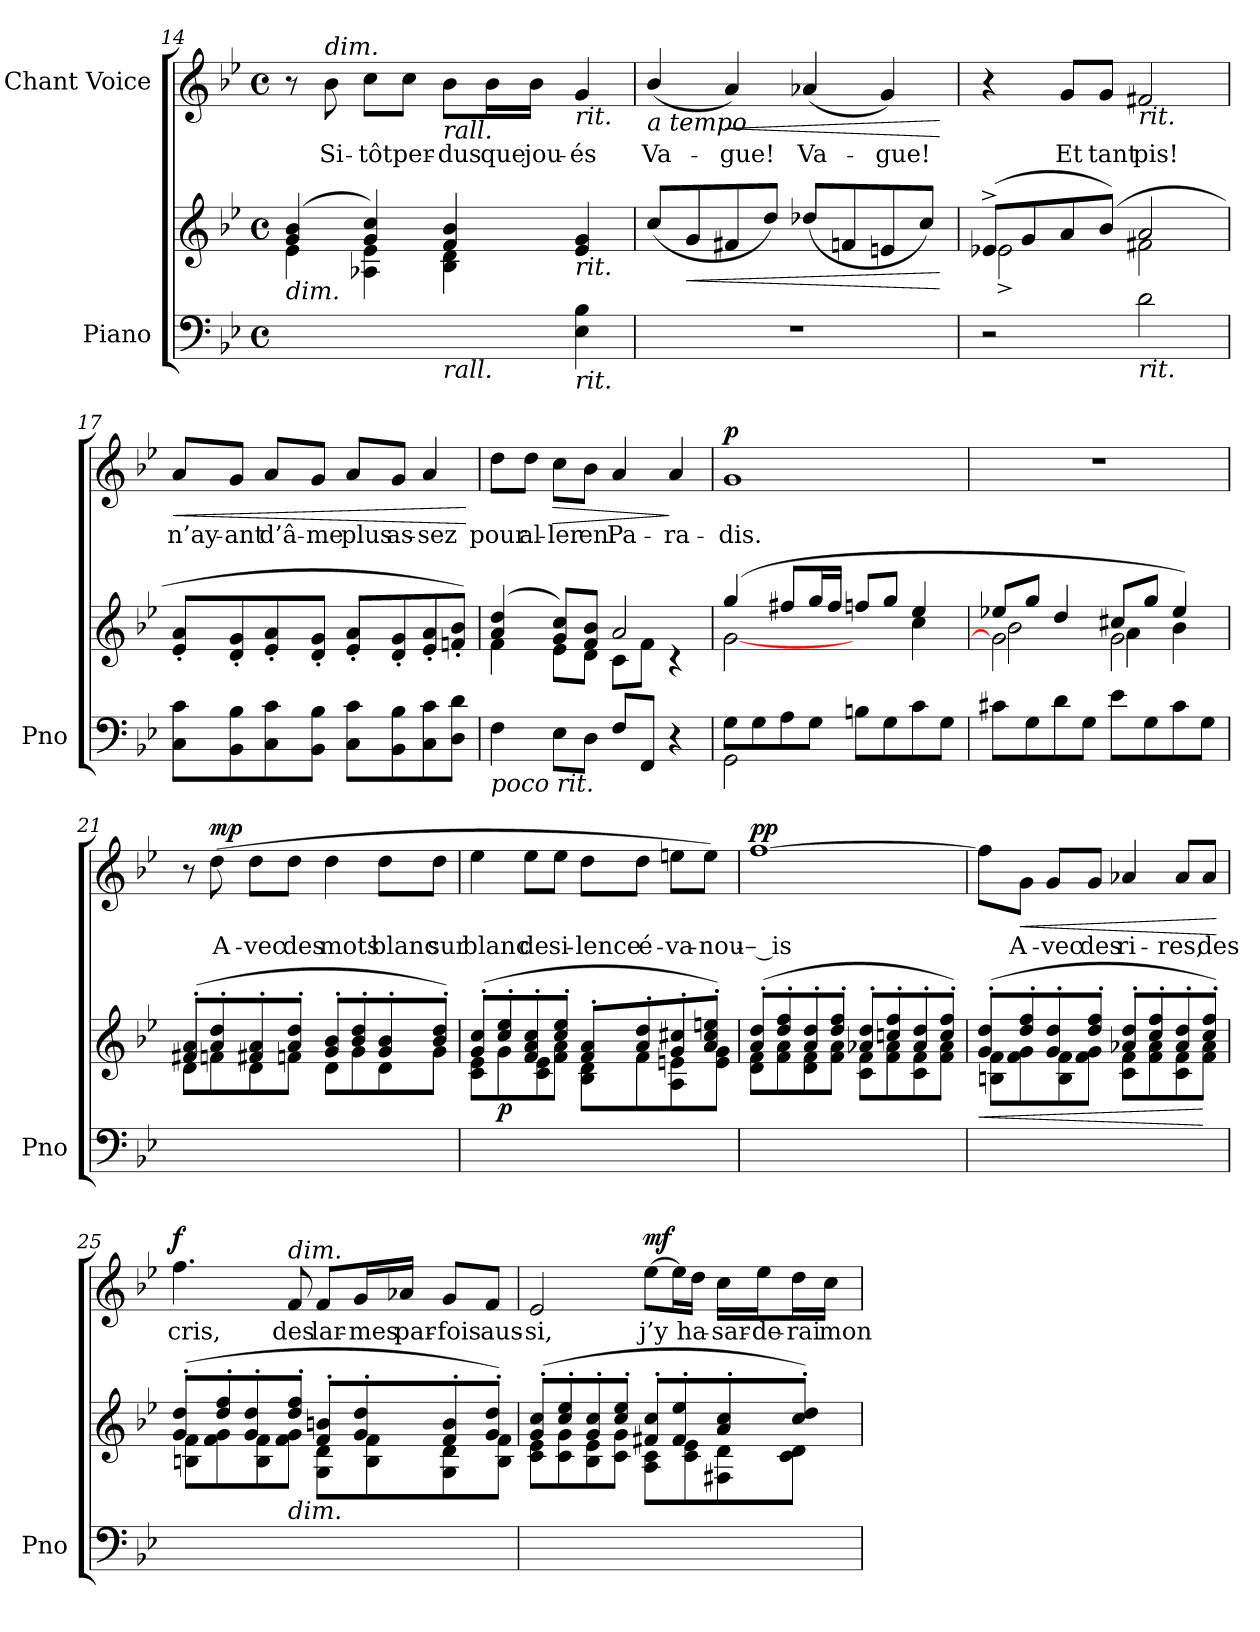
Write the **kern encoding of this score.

**kern	**kern	**dynam	**kern	**text	**dynam
*part2	*part2	*part2	*part1	*part1	*part1
*staff3	*staff2	*staff2/3	*staff1	*staff1	*staff1
*I"Piano	*	*	*I"Chant Voice	*	*
*I'Pno	*	*	*	*	*
*clefF4	*clefG2	*	*clefG2	*	*
*k[b-e-]	*k[b-e-]	*	*k[b-e-]	*	*
*M4/4	*M4/4	*	*M4/4	*	*
*met(c)	*met(c)	*	*met(c)	*	*
=14	=14	=14	=14	=14	=14
*	*^	*	*	*	*
!	!LO:TX:b:i:t=dim.	!	!	!	!	!
2ryy	(>4g/ 4b-/	4e-\	.	8r	.	.
!	!	!	!	!LO:TX:a:i:t=dim.	!	!
!	!	!	!	!	!LO:LY:b	!
.	.	.	.	8b-\	Si-	.
!	!	!	!	!	!LO:LY:b	!
.	4g/ 4cc/)	4A-X\ 4e-\	.	8cc\L	-tôt	.
!	!	!	!	!	!LO:LY:b	!
.	.	.	.	8cc\J	per-	.
!	!	!	!	!LO:TX:b:i:t=rall.	!	!
!LO:TX:b:i:t=rall.	!	!	!	!	!	!
!	!	!	!	!	!LO:LY:b	!
4ryy	4f/ 4b-/	4B-\ 4d\	.	8b-\L	-dus	.
!	!	!	!	!	!LO:LY:b	!
.	.	.	.	16b-\L	que	.
!	!	!	!	!	!LO:LY:b	!
.	.	.	.	16b-\JJ	jou-	.
!	!	!	!	!LO:TX:b:i:t=rit.	!	!
!	!LO:TX:b:i:t=rit.	!	!	!	!	!
!LO:TX:b:i:t=rit.	!	!	!	!	!	!
!	!	!	!	!	!LO:LY:b	!
4E-\ 4B-\	4e-/ 4g/	4ryy	.	4g/	-és	.
!!LO:LB:g=z
=15	=15	=15	=15	=15	=15	=15
!	!	!	!	!LO:TX:b:i:t=a tempo	!	!
!	!	!	!	!	!LO:LY:b	!
*	*v	*v	*	*	*	*
1r	(8cc/L	.	(>4b-/	Va-	.
!	!	!LO:HP:b	!	!	!
.	8g/	<	.	.	.
!	!	!	!	!LO:LY:b	!LO:HP:b
.	8f#X/	.	4a!/)	-gue!	<
.	8dd/J)	.	.	.	.
!	!	!	!	!LO:LY:b	!
.	(8dd-X/L	.	(>4a-X/	Va-	.
.	8fn/	.	.	.	.
!	!	!	!	!LO:LY:b	!
.	8en/	.	4g!/)	-gue!	.
.	8cc/J)	.	.	.	.
.	.	[	.	.	[
=16	=16	=16	=16	=16	=16
*	*^	*	*	*	*
2r	(8e-X^/L	(>2e-^\	.	4r	.	.
.	8g/	.	.	.	.	.
!	!	!	!	!	!LO:LY:b	!
.	8a/	.	.	8g/L	Et	.
!	!	!	!	!	!LO:LY:b	!
.	(8b-/J)	.	.	8g/J	tant	.
!	!	!	!	!LO:TX:b:i:t=rit.	!	!
!LO:TX:b:i:t=rit.	!	!	!	!	!	!
!	!	!	!	!	!LO:LY:b	!
2d\	2a/	2f#X\	.	2f#X/	pis!	.
=17	=17	=17	=17	=17	=17	=17
!	!	!	!	!	!LO:LY:b	!LO:HP:b
*	*v	*v	*	*	*	*
8C\ 8c\L	8e-/' 8a/'L	.	8a/L	n’ay-	<
!	!	!	!	!LO:LY:b	!
8BB-\ 8B-\	8d/' 8g/'	.	8g/J	-ant	.
!	!	!	!	!LO:LY:b	!
8C\ 8c\	8e-/' 8a/'	.	8a/L	d’â-	.
!	!	!	!	!LO:LY:b	!
8BB-\ 8B-\J	8d/' 8g/'J	.	8g/J	-me	.
!	!	!	!	!LO:LY:b	!
8C\ 8c\L	8e-/' 8a/'L	.	8a/L	plus	.
!	!	!	!	!LO:LY:b	!
8BB-\ 8B-\	8d/' 8g/'	.	8g/J	as-	.
!	!	!	!	!LO:LY:b	!
8C\ 8c\	8e-/' 8a/'	.	4a/	-sez	.
8D\ 8d\J	8fni/' 8b-/'J)	.	.	.	.
.	.	.	.	.	[
!!LO:PB:g=z
=18	=18	=18	=18	=18	=18
*	*^	*	*	*	*
!LO:TX:b:i:t=poco rit.	!	!	!	!	!	!
!	!	!	!	!	!LO:LY:b	!
4F\	(4a/ 4dd/	4f\	.	8dd\L	pour	.
!	!	!	!	!	!LO:LY:b	!
.	.	.	.	8dd\J	al-	.
!	!	!	!	!	!LO:LY:b	!LO:HP:b
8E-\L	8g/ 8cc/L)	8e-\L	.	8cc\L	-ler	>
!	!	!	!	!	!LO:LY:b	!
8D\J	8f/ 8b-/J	8d\J	.	8b-\J	en	.
!	!	!	!	!	!LO:LY:b	!
8F/L	2a/	8c\L	.	4a/	Pa-	.
8FF/J	.	8f\J	.	.	.	.
!	!	!	!	!	!LO:LY:b	!
4r	.	4r	.	4a/	-ra-	]
=19	=19	=19	=19	=19	=19	=19
*^	*	*^	*	*	*	*
!	!	!	!	!	!	!	!LO:LY:b	!LO:DY:a
8G\L	2GG\	(4gg/	[2g\	2ryy	.	1g	-dis.	p
8G\	.	.	.	.	.	.	.	.
8A\	.	8ff#X/L	.	.	.	.	.	.
8G\J	.	16gg/L	.	.	.	.	.	.
.	.	16ff#/JJ	.	.	.	.	.	.
8Bn\L	2ryy	8ffn/L	2ryy	4ryy	.	.	.	.
8G\	.	8gg/J	.	.	.	.	.	.
8c\	.	4ee-/	.	4cc\	.	.	.	.
8G\J	.	.	.	.	.	.	.	.
*v	*v	*	*	*	*	*	*	*
=20	=20	=20	=20	=20	=20	=20	=20
8c#X\L	8ee-X/L	2g\]	2b-\	.	1r	.	.
8G\	8gg/J	.	.	.	.	.	.
8d\	4dd/	.	.	.	.	.	.
8G\J	.	.	.	.	.	.	.
8e-\L	8cc#X/L	2g\	4a\	.	.	.	.
8G\	8gg/J	.	.	.	.	.	.
8c#\	4ee-/)	.	4b-\	.	.	.	.
8G\J	.	.	.	.	.	.	.
*	*	*v	*v	*	*	*	*
!!LO:LB:g=z
=21	=21	=21	=21	=21	=21	=21
!	!	!	!LO:DY:b	!	!	!
!	!	!	!LO:DY:n=1:b	!	!	!
1ryy	(>8f#X/'> 8a/'>L	8d\L	p other-dynamics	8r	.	.
!	!	!	!	!	!LO:LY:b	!LO:DY:a
.	8a/'> 8dd/'>	8fn\	.	(8dd\	A-	mp
!	!	!	!	!	!LO:LY:b	!
.	8f#X/'> 8a/'>	8d\	.	8dd\L	-vec	.
!	!	!	!	!	!LO:LY:b	!
.	8a/'> 8dd/'>J	8fn\J	.	8dd\J	des	.
!	!	!	!	!	!LO:LY:b	!
.	8g/'> 8b-/'>L	8d\L	.	4dd\	mots	.
.	8b-/'> 8dd/'>	8g\	.	.	.	.
!	!	!	!	!	!LO:LY:b	!
.	8g/'> 8b-/'>	8d\	.	8dd\L	blanc	.
!	!	!	!	!	!LO:LY:b	!
.	8b-/'> 8dd/'>J)	8g\J	.	8dd\J	sur	.
=22	=22	=22	=22	=22	=22	=22
!	!	!	!	!	!LO:LY:b	!
1ryy	(>8g/'> 8cc/'>L	8c\ 8e-\L	.	4ee-\	blanc	.
!	!	!	!LO:DY:b	!	!	!
.	8cc/'> 8ee-/'>	8g\	p	.	.	.
!	!	!	!	!	!LO:LY:b	!
.	8f/'> 8a/'> 8cc/'>	8c\ 8e-\	.	8ee-\L	de	.
!	!	!	!	!	!LO:LY:b	!
.	8cc/'> 8ee-/'>J	8f\ 8a\J	.	8ee-\J	si-	.
!	!	!	!	!	!LO:LY:b	!
.	8f/'> 8a/'>L	8B-\ 8d\L	.	8dd\L	-lence	.
!	!	!	!	!	!LO:LY:b	!
.	8a/'> 8dd/'>	8f\	.	8dd\J	é-	.
!	!	!	!	!	!LO:LY:b	!
.	8g/'> 8cc#X/'>	8A\ 8en\	.	8een\L	-va-	.
!	!	!	!	!	!LO:LY:b	!
.	8a/'> 8cc#/'> 8eeni/'>J)	8e\ 8g\J	.	8ee\J)	-nou-	.
!!LO:LB:g=z
=23	=23	=23	=23	=23	=23	=23
!	!	!	!	!	!LO:LY:b	!LO:DY:a
1ryy	(>8a/'> 8dd/'>L	8d\ 8f\L	.	[1ff	-– is	pp
.	8dd/'> 8ff/'>	8f\ 8a\	.	.	.	.
.	8a/'> 8dd/'>	8d\ 8f\	.	.	.	.
.	8dd/'> 8ff/'>J	8f\ 8a\J	.	.	.	.
.	8a-X/'> 8dd/'>L	8c\ 8f\L	.	.	.	.
.	8ccn/'> 8ff/'>	8f\ 8a-\	.	.	.	.
.	8a-/'> 8dd/'>	8c\ 8f\	.	.	.	.
.	8cc/'> 8ff/'>J)	8f\ 8a-\J	.	.	.	.
=24	=24	=24	=24	=24	=24	=24
!	!	!	!LO:HP:b	!	!	!
1ryy	(>8g/'> 8dd/'>L	8Bn\ 8f\L	<	8ff\L]	.	.
!	!	!	!	!	!LO:LY:b	!LO:HP:b
.	8dd/'> 8ff/'>	8f\ 8g\	.	8g\J	A-	<
!	!	!	!	!	!LO:LY:b	!
.	8g/'> 8dd/'>	8B\ 8f\	.	8g/L	-vec	.
!	!	!	!	!	!LO:LY:b	!
.	8dd/'> 8ff/'>J	8f\ 8g\J	.	8g/J	des	.
!	!	!	!	!	!LO:LY:b	!
.	8a-X/'> 8dd/'>L	8c\ 8f\L	.	4a-X/	ri-	.
.	8cc/'> 8ff/'>	8f\ 8a-\	.	.	.	.
!	!	!	!	!	!LO:LY:b	!
.	8a-/'> 8dd/'>	8c\ 8f\	.	8a-/L	-res,	.
!	!	!	!	!	!LO:LY:b	!
.	8cc/'> 8ff/'>J)	8f\ 8a-\J	[	8a-/J	des	.
*	*v	*v	*	*	*	*
.	.	.	.	.	[
!!LO:LB:g=z
=25	=25	=25	=25	=25	=25
*	*^	*	*	*	*
!	!	!	!	!	!LO:LY:b	!LO:DY:a
1ryy	(>8g/'> 8dd/'>L	8Bn\ 8f\L	.	4.ff\	cris,	f
.	8dd/'> 8ff/'>	8f\ 8g\	.	.	.	.
.	8g/'> 8dd/'>	8B\ 8f\	.	.	.	.
!	!	!	!	!LO:TX:a:i:t=dim.	!	!
!	!LO:TX:b:i:t=dim.	!	!	!	!	!
!	!	!	!	!	!LO:LY:b	!
.	8dd/'> 8ff/'>J	8f\ 8g\J	.	8f/	des	.
!	!	!	!	!	!LO:LY:b	!
.	8f/'> 8bn/'>L	8G\ 8d\L	.	8f/L	lar-	.
!	!	!	!	!	!LO:LY:b	!
.	8g/'> 8dd/'>	8B\ 8f\	.	16g/L	-mes	.
!	!	!	!	!	!LO:LY:b	!
.	.	.	.	16a-X/JJ	par-	.
!	!	!	!	!	!LO:LY:b	!
.	8f/'> 8b/'>	8G\ 8d\	.	8g/L	-fois	.
!	!	!	!	!	!LO:LY:b	!
.	8g/'> 8dd/'>J)	8B\ 8f\J	.	8f/J	aus-	.
=26	=26	=26	=26	=26	=26	=26
!	!	!	!	!	!LO:LY:b	!
1ryy	(>8g/'> 8cc/'>L	8c\ 8e-\L	.	2e-/	-si,	.
.	8cc/'> 8ee-/'>	8c\ 8g\	.	.	.	.
.	8g/'> 8cc/'>	8B-\ 8e-\	.	.	.	.
.	8cc/'> 8ee-/'>J	8c\ 8g\J	.	.	.	.
!	!	!	!	!	!LO:LY:b	!LO:DY:a
.	8f#X/'> 8cc/'>L	8A\ 8c\L	.	[8ee-\L	j’y	mf
.	8f#/'> 8ee-/'>	8c\ 8e-\	.	16ee-\L]	.	.
!	!	!	!	!	!LO:LY:b	!
.	.	.	.	16dd\JJ	ha-	.
!	!	!	!	!	!LO:LY:b	!
.	8a/'> 8cc/'>	8F#X\ 8d\	.	16cc\LL	-sar-	.
!	!	!	!	!	!LO:LY:b	!
.	.	.	.	16ee-\J	-de-	.
!	!	!	!	!	!LO:LY:b	!
.	8cc/'> 8dd/'>J)	8c\ 8d\J	.	16dd\L	-rai	.
!	!	!	!	!	!LO:LY:b	!
.	.	.	.	16cc\JJ	mon	.
*	*v	*v	*	*	*	*
=	=	=	=	=	=
*-	*-	*-	*-	*-	*-
